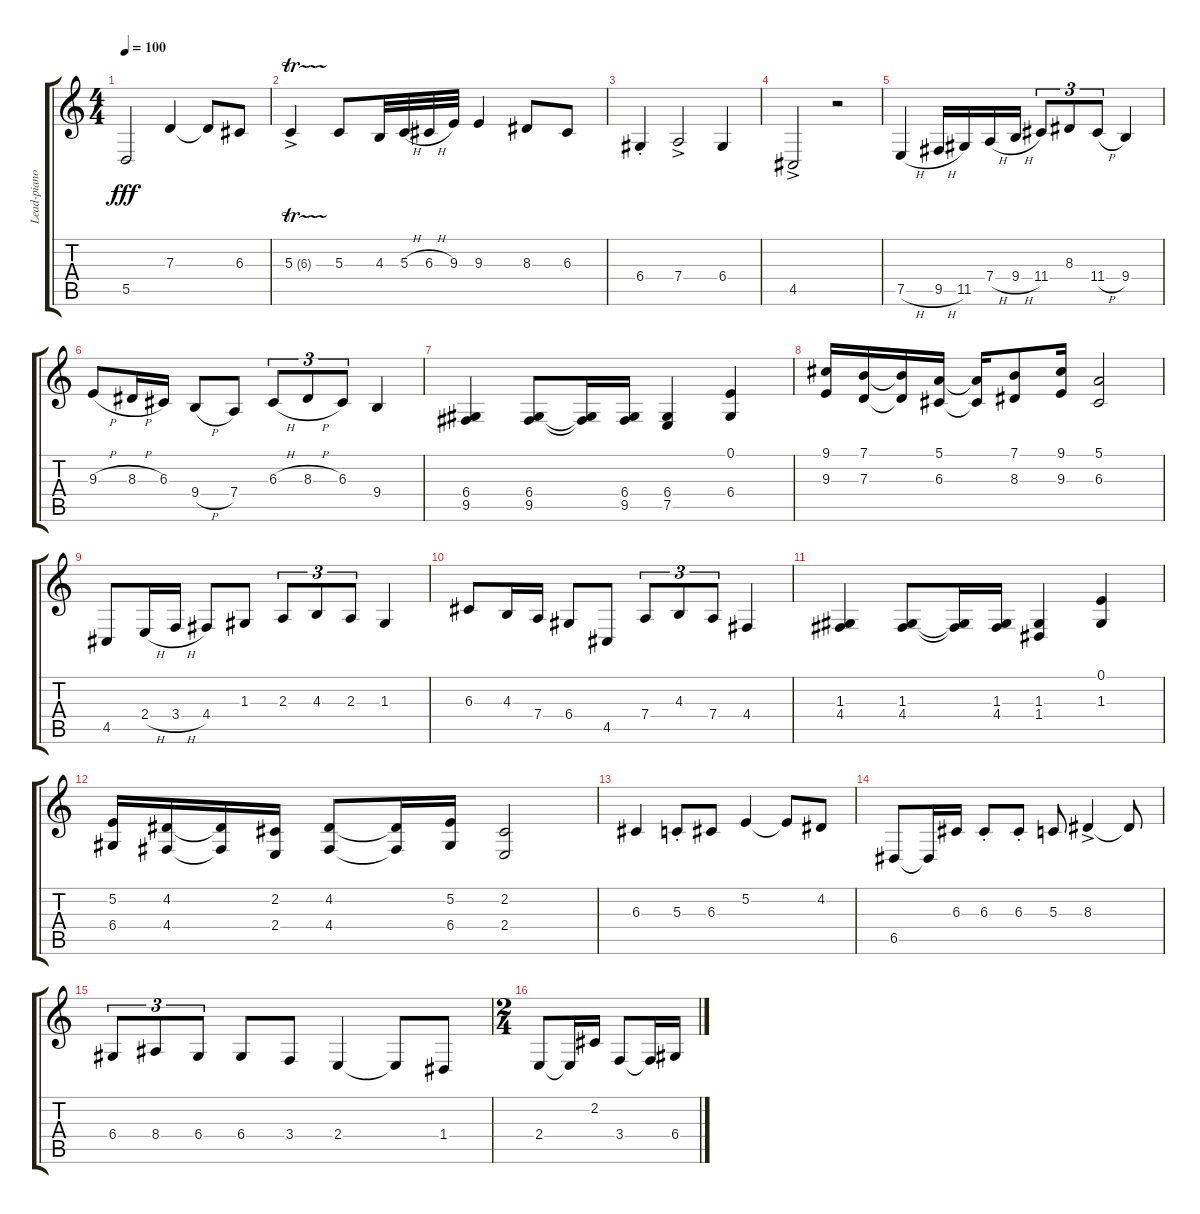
\track ("Lead-piano" "Lead-piano") {instrument acousticgrandpiano}
\staff {score tabs}
\tuning (E4 B3 G3 D3 A2 E2) {hide}
\ts (4 4)
\tempo 100
\clef g2
\ks c
5.5.2{dy fff} 7.3.4 7.3{t}.8 6.3.8 |
5.3{tr (6 32) ac}.4 5.3.8 4.3.32 5.3{h}.32 6.3{h}.32 9.3.32 9.3.4 8.3.8 6.3.8 |
6.4{st}.4 7.4{ac}.2 6.4.4 |
4.5{ac}.2 r.2 |
7.5{h}.4 9.5{h}.16 11.5.16 7.4{h}.16 9.4{h}.16 11.4.8{tu (3 2)} 8.3.8{tu (3 2)} 11.4{h}.8{tu (3 2)} 9.4.4 |
9.3{h}.8 8.3{h}.16 6.3.16 9.4{h}.8 7.4.8 6.3{h}.8{tu (3 2)} 8.3{h}.8{tu (3 2)} 6.3.8{tu (3 2)} 9.4.4 |
(6.4 9.5).4 (6.4 9.5).8 (6.4{t} 9.5{t}).16 (6.4 9.5).16 (6.4 7.5).4 (0.1 6.4).4 |
(9.1 9.3).16 (7.1 7.3).16 (7.1{t} 7.3{t}).16 (5.1 6.3).16 (5.1{t} 6.3{t}).16 (7.1 8.3).8 (9.1 9.3).16 (5.1 6.3).2 |
4.5.8 2.4{h}.16 3.4{h}.16 4.4.8 1.3.8 2.3.8{tu (3 2)} 4.3.8{tu (3 2)} 2.3.8{tu (3 2)} 1.3.4 |
6.3.8 4.3.16 7.4.16 6.4.8 4.5.8 7.4.8{tu (3 2)} 4.3.8{tu (3 2)} 7.4.8{tu (3 2)} 4.4.4 |
(1.3 4.4).4 (1.3 4.4).8 (1.3{t} 4.4{t}).16 (1.3 4.4).16 (1.3 1.4).4 (0.1 1.3).4 |
(5.2 6.4).16 (4.2 4.4).16 (4.2{t} 4.4{t}).16 (2.2 2.4).16 (4.2 4.4).8 (4.2{t} 4.4{t}).16 (5.2 6.4).16 (2.2 2.4).2 |
6.3.4 5.3{st}.8 6.3.8 5.2.4 5.2{t}.8 4.2.8 |
6.5.8 6.5{t}.16 6.3.16 6.3{st}.8 6.3{st}.8 5.3.8 8.3{ac}.4 8.3{t}.8 |
6.4.8{tu (3 2)} 8.4.8{tu (3 2)} 6.4.8{tu (3 2)} 6.4.8 3.4.8 2.4.4 2.4{t}.8 1.4.8 |
\ts (2 4)
2.4.8 2.4{t}.16 2.2.16 3.4.8 3.4{t}.16 6.4.16
